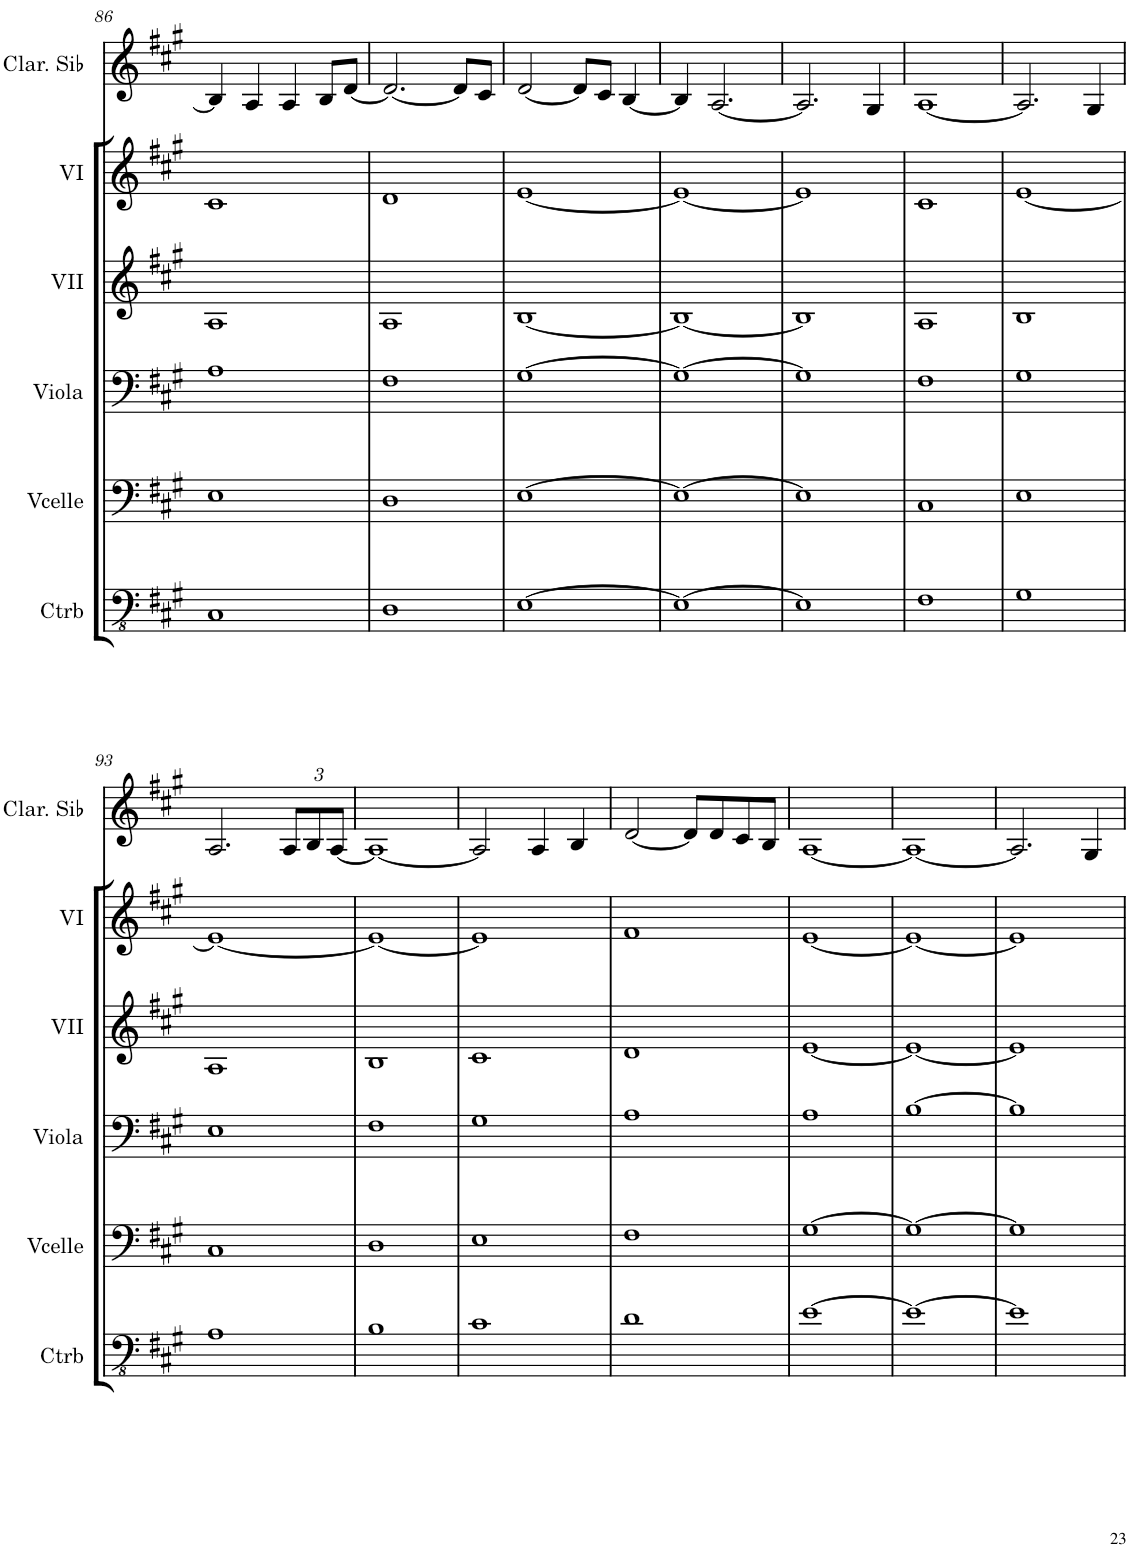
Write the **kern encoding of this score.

**kern	**kern	**kern	**kern	**kern	**kern
*part6	*part5	*part4	*part3	*part2	*part1
*staff6	*staff5	*staff4	*staff3	*staff2	*staff1
*I"Contrabass	*I"Violoncello	*I"Viola	*I"Violin II	*I"Violin I	*I"Clarinette en Sib
*I'Ctrb	*	*I'Viola	*I'VII	*I'VI	*I'Clar. Sib
!!LO:PB:g=z
*clefFv4	*clefF4	*clefF4	*clefG2	*clefG2	*clefG2
*ITrd7c12	*	*	*	*	*ITrd1c2
*k[f#c#g#]	*k[f#c#g#]	*k[f#c#g#]	*k[f#c#g#]	*k[f#c#g#]	*k[f#c#g#]
*M4/4	*M4/4	*M4/4	*M4/4	*M4/4	*M4/4
=86	=86	=86	=86	=86	=86
1CC#	1E	1A	1A	1c#	4B/]
.	.	.	.	.	4A/
.	.	.	.	.	4A/
.	.	.	.	.	8B/L
.	.	.	.	.	[8d/J
=87	=87	=87	=87	=87	=87
1DD	1D	1F#	1A	1d	2.d/_
.	.	.	.	.	8d/L]
.	.	.	.	.	8c#/J
=88	=88	=88	=88	=88	=88
[1EE	[1E	[1G#	[1B	[1e	[2d/
.	.	.	.	.	8d/L]
.	.	.	.	.	8c#/J
.	.	.	.	.	[4B/
=89	=89	=89	=89	=89	=89
1EE_	1E_	1G#_	1B_	1e_	4B/]
.	.	.	.	.	[2.A/
=90	=90	=90	=90	=90	=90
1EE]	1E]	1G#]	1B]	1e]	2.A/]
.	.	.	.	.	4G#/
=91	=91	=91	=91	=91	=91
1FF#	1C#	1F#	1A	1c#	[1A
=92	=92	=92	=92	=92	=92
1GG#	1E	1G#	1B	[1e	2.A/]
.	.	.	.	.	4G#/
!!LO:LB:g=z
=93	=93	=93	=93	=93	=93
1AA	1C#	1E	1A	1e_	2.A/
*	*	*	*	*	*Xbrackettup
.	.	.	.	.	12A/L
.	.	.	.	.	12B/
.	.	.	.	.	[12A/J
=94	=94	=94	=94	=94	=94
1BB	1D	1F#	1B	1e_	1A_
=95	=95	=95	=95	=95	=95
1C#	1E	1G#	1c#	1e]	2A/]
.	.	.	.	.	4A/
.	.	.	.	.	4B/
=96	=96	=96	=96	=96	=96
1D	1F#	1A	1d	1f#	[2d/
.	.	.	.	.	8d/L]
.	.	.	.	.	8d/
.	.	.	.	.	8c#/
.	.	.	.	.	8B/J
=97	=97	=97	=97	=97	=97
[1E	[1G#	1A	[1e	[1e	[1A
=98	=98	=98	=98	=98	=98
1E_	1G#_	[1B	1e_	1e_	1A_
=99	=99	=99	=99	=99	=99
1E]	1G#]	1B]	1e]	1e]	2.A/]
.	.	.	.	.	4G#/
=	=	=	=	=	=
*-	*-	*-	*-	*-	*-
